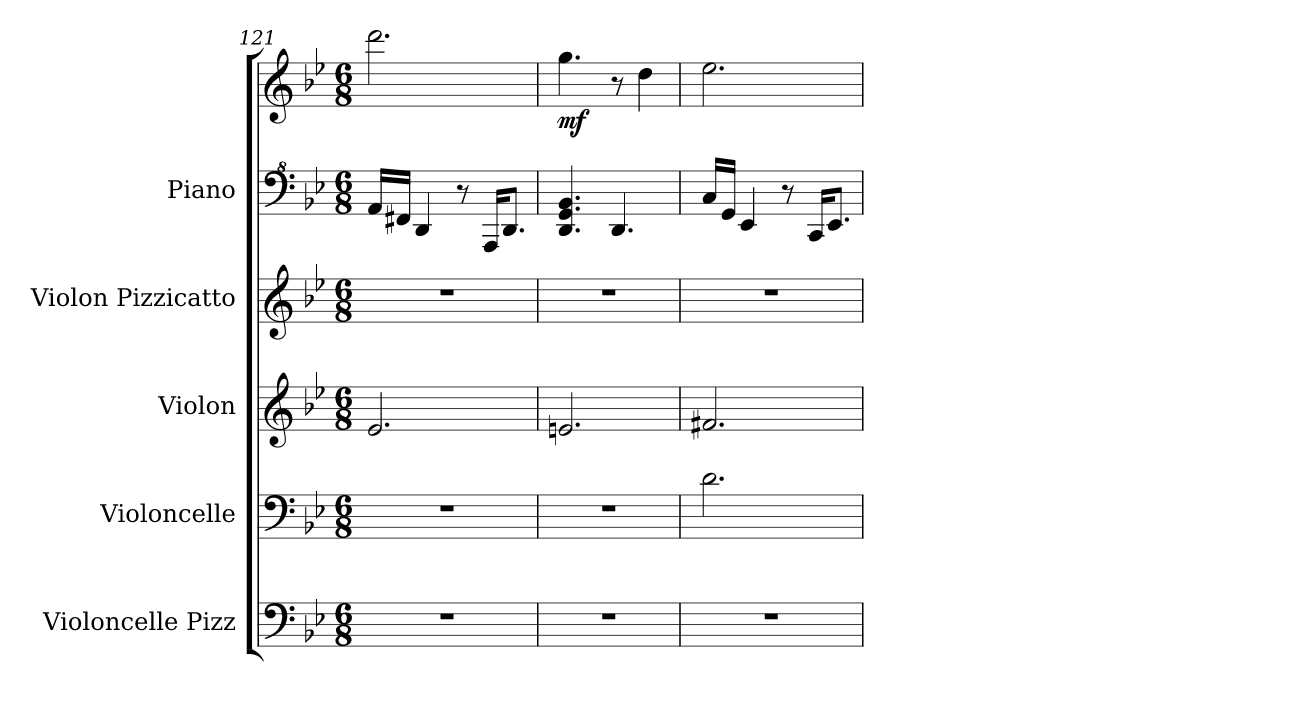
**kern	**kern	**kern	**kern	**kern	**kern	**dynam
*part5	*part4	*part3	*part2	*part1	*part1	*part1
*staff6	*staff5	*staff4	*staff3	*staff2	*staff1	*staff1/2
*I"Violoncelle Pizz	*I"Violoncelle	*I"Violon	*I"Violon Pizzicatto	*I"Piano	*	*
*I'Vlc Pizz	*I'Vlc	*I'Vln.	*I'Vln. Pizz.	*I'Pia.	*	*
*clefF4	*clefF4	*clefG2	*clefG2	*clefF^4	*clefG2	*
*k[b-e-]	*k[b-e-]	*k[b-e-]	*k[b-e-]	*k[b-e-]	*k[b-e-]	*
*M6/8	*M6/8	*M6/8	*M6/8	*M6/8	*M6/8	*
=121	=121	=121	=121	=121	=121	=121
2.r	2.r	2.e-/	2.r	16A/LL	2.ddd\	.
.	.	.	.	16F#X/JJ	.	.
.	.	.	.	4D/	.	.
.	.	.	.	8r	.	.
.	.	.	.	16AA/KL	.	.
.	.	.	.	8.D/J	.	.
=122	=122	=122	=122	=122	=122	=122
!	!	!	!	!	!	!LO:DY:b
2.r	2.r	2.en/	2.r	4.D/ 4.G/ 4.B-/	4.gg\	mf
.	.	.	.	4.D/	8r	.
.	.	.	.	.	4dd\	.
=123	=123	=123	=123	=123	=123	=123
2.r	2.d\	2.f#X/	2.r	16c/LL	2.ee-\	.
.	.	.	.	16G/JJ	.	.
.	.	.	.	4E-/	.	.
.	.	.	.	8r	.	.
.	.	.	.	16C/KL	.	.
.	.	.	.	8.E-/J	.	.
=	=	=	=	=	=	=
*-	*-	*-	*-	*-	*-	*-
